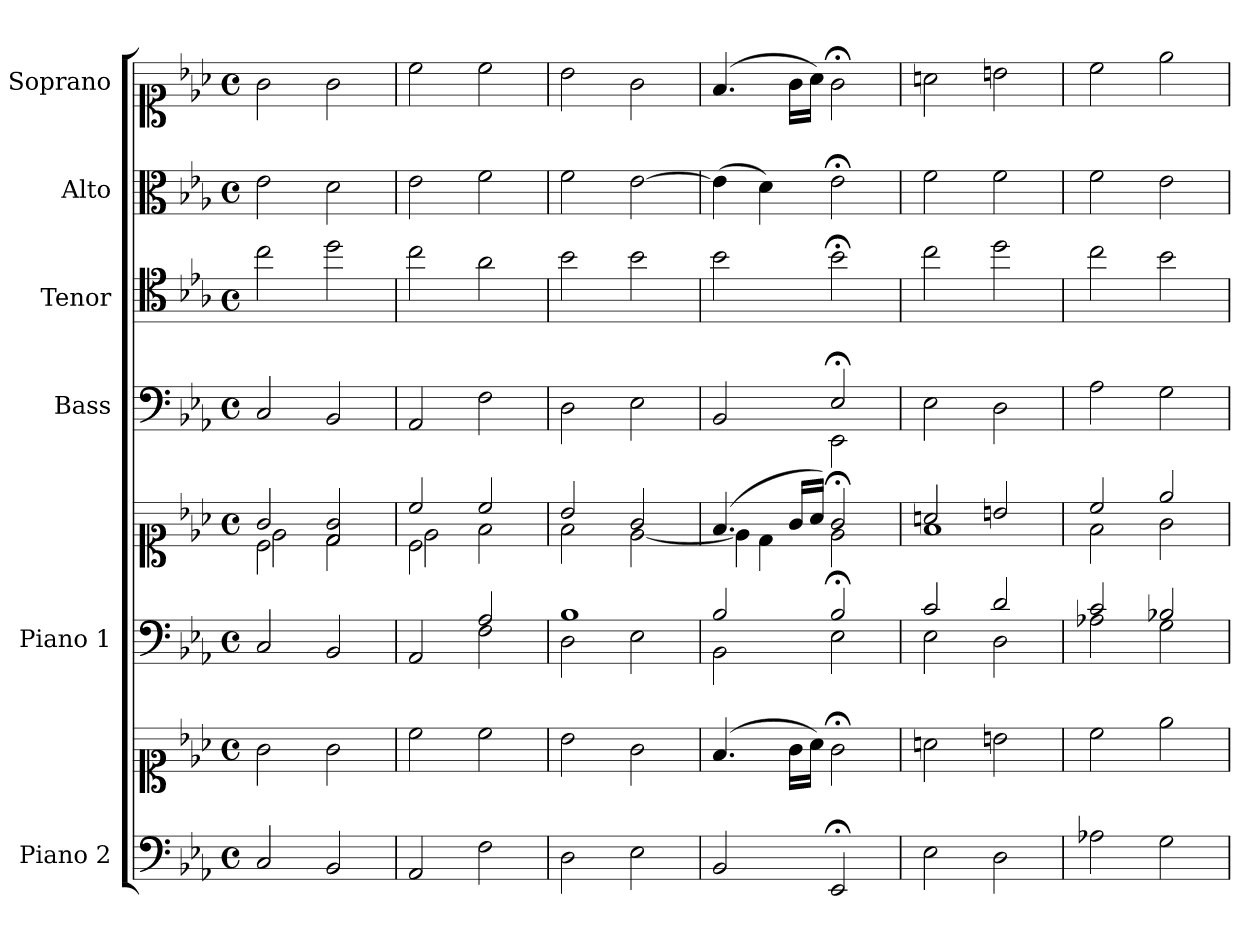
**kern	**kern	**kern	**kern	**kern	**kern	**kern	**kern
*part6	*part6	*part5	*part5	*part4	*part3	*part2	*part1
*staff8	*staff7	*staff6	*staff5	*staff4	*staff3	*staff2	*staff1
*I"Piano 2	*	*I"Piano 1	*	*I"Bass	*I"Tenor	*I"Alto	*I"Soprano
*I'Pno 2	*	*I'Pno 1	*	*I'B.	*I'T.	*I'A.	*I'S.
*clefF4	*clefC1	*clefF4	*clefC1	*clefF4	*clefC4	*clefC3	*clefC1
*	*	*	*	*	*ITrd7c12	*	*
*k[b-e-a-]	*k[b-e-a-]	*k[b-e-a-]	*k[b-e-a-]	*k[b-e-a-]	*k[b-e-a-]	*k[b-e-a-]	*k[b-e-a-]
*E-:	*E-:	*E-:	*E-:	*E-:	*E-:	*E-:	*E-:
*M4/4	*M4/4	*M4/4	*M4/4	*M4/4	*M4/4	*M4/4	*M4/4
*met(c)	*met(c)	*met(c)	*met(c)	*met(c)	*met(c)	*met(c)	*met(c)
=1	=1	=1	=1	=1	=1	=1	=1
*	*	*	*^	*	*	*	*
*	*	*	*	*^	*	*	*	*
2C/	2g\	2C/	2g/	2c\	2e-\	2C/	2c\	2e-\	2g\
2BB-/	2g\	2BB-/	2g/	2d\	2d/	2BB-/	2d\	2d\	2g\
=2	=2	=2	=2	=2	=2	=2	=2	=2	=2
*	*	*^	*	*	*	*	*	*	*
2AA-/	2cc\	2ryy	2AA-/	2cc/	2c\	2e-\	2AA-/	2c\	2e-\	2cc\
2F\	2cc\	2A-/	2F\	2cc/	2ryy	2f\	2F\	2A-\	2f\	2cc\
*	*	*	*	*	*v	*v	*	*	*	*
=3	=3	=3	=3	=3	=3	=3	=3	=3	=3
2D\	2b-\	1B-/	2D\	2b-/	2f\	2D\	2B-\	2f\	2b-\
2E-\	2g\	.	2E-\	2g/	[<2e-\	2E-\	2B-\	[>2e-\	2g\
=4	=4	=4	=4	=4	=4	=4	=4	=4	=4
*	*	*	*	*	*	*^	*	*	*
2BB-/	(4.f/	2B-/	2BB-\	(4.f/	4e-\]	2BB-/	2ryy	2B-\	(4e-\]	(4.f/
.	.	.	.	.	4d\	.	.	.	4d\)	.
.	16g\LL	.	.	16g/LL	.	.	.	.	.	16g\LL
.	16a-\JJ)	.	.	16a-/JJ)	.	.	.	.	.	16a-\JJ)
2EE-;/	2g;<\	2B-;/	2E-\	2g;</	2e-\	2E-;</	2EE-\	2B-;<\	2e-;<\	2g;<\
*	*	*	*	*	*	*v	*v	*	*	*
=5	=5	=5	=5	=5	=5	=5	=5	=5	=5
2E-\	2an\	2c/	2E-\	2an/	1f\	2E-\	2c\	2f\	2an\
2D\	2bn\	2d/	2D\	2bn/	.	2D\	2d\	2f\	2bn\
=6	=6	=6	=6	=6	=6	=6	=6	=6	=6
2A-X\	2cc\	2c/	2A-X\	2cc/	2f\	2A-\	2c\	2f\	2cc\
2G\	2ee-\	2B-X/	2G\	2ee-/	2g\	2G\	2B-\	2e-\	2ee-\
*	*	*v	*v	*	*	*	*	*	*
*	*	*	*v	*v	*	*	*	*
=	=	=	=	=	=	=	=
*-	*-	*-	*-	*-	*-	*-	*-
